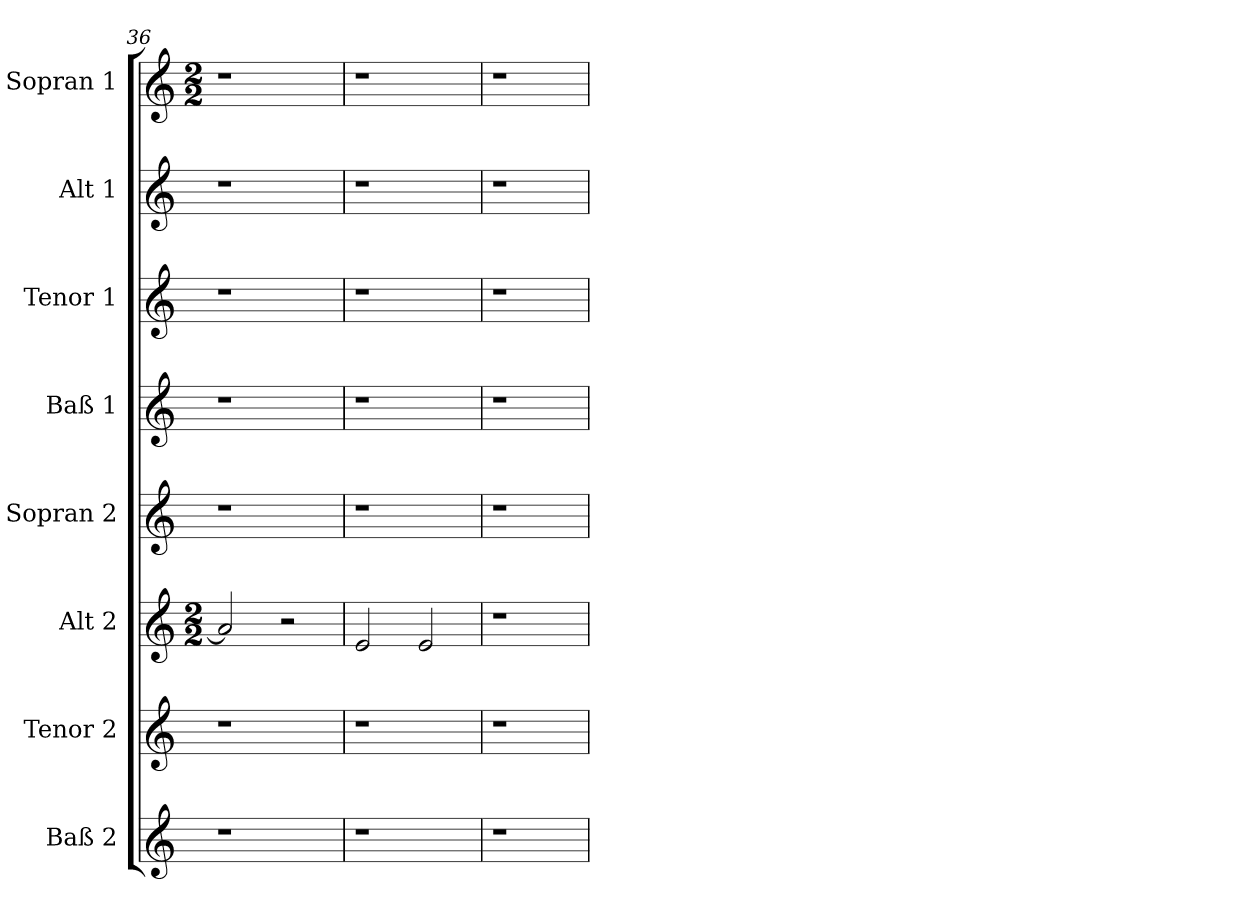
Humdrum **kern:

**kern	**kern	**kern	**kern	**kern	**kern	**kern	**kern
*part8	*part7	*part6	*part5	*part4	*part3	*part2	*part1
*staff8	*staff7	*staff6	*staff5	*staff4	*staff3	*staff2	*staff1
*I"Baß 2	*I"Tenor 2	*I"Alt 2	*I"Sopran 2	*I"Baß 1	*I"Tenor 1	*I"Alt 1	*I"Sopran 1
*clefG2	*clefG2	*clefG2	*clefG2	*clefG2	*clefG2	*clefG2	*clefG2
*k[]	*k[]	*k[]	*k[]	*k[]	*k[]	*k[]	*k[]
*	*	*M2/2	*	*	*	*	*M2/2
=36	=36	=36	=36	=36	=36	=36	=36
1r	1r	2a/]	1r	1r	1r	1r	1r
.	.	2r	.	.	.	.	.
=37	=37	=37	=37	=37	=37	=37	=37
1r	1r	2e/	1r	1r	1r	1r	1r
.	.	2e/	.	.	.	.	.
=38	=38	=38	=38	=38	=38	=38	=38
1r	1r	1r	1r	1r	1r	1r	1r
=39	=39	=39	=39	=39	=39	=39	=39
1r	1r	1r	1r	1r	1r	1r	1r
=40	=40	=40	=40	=40	=40	=40	=40
1r	1r	1r	1r	1r	1r	1r	1r
=41	=41	=41	=41	=41	=41	=41	=41
1r	1r	1r	1r	1r	1r	1r	1r
=42	=42	=42	=42	=42	=42	=42	=42
1r	1r	1r	1r	1r	1r	1r	1r
=	=	=	=	=	=	=	=
*-	*-	*-	*-	*-	*-	*-	*-
